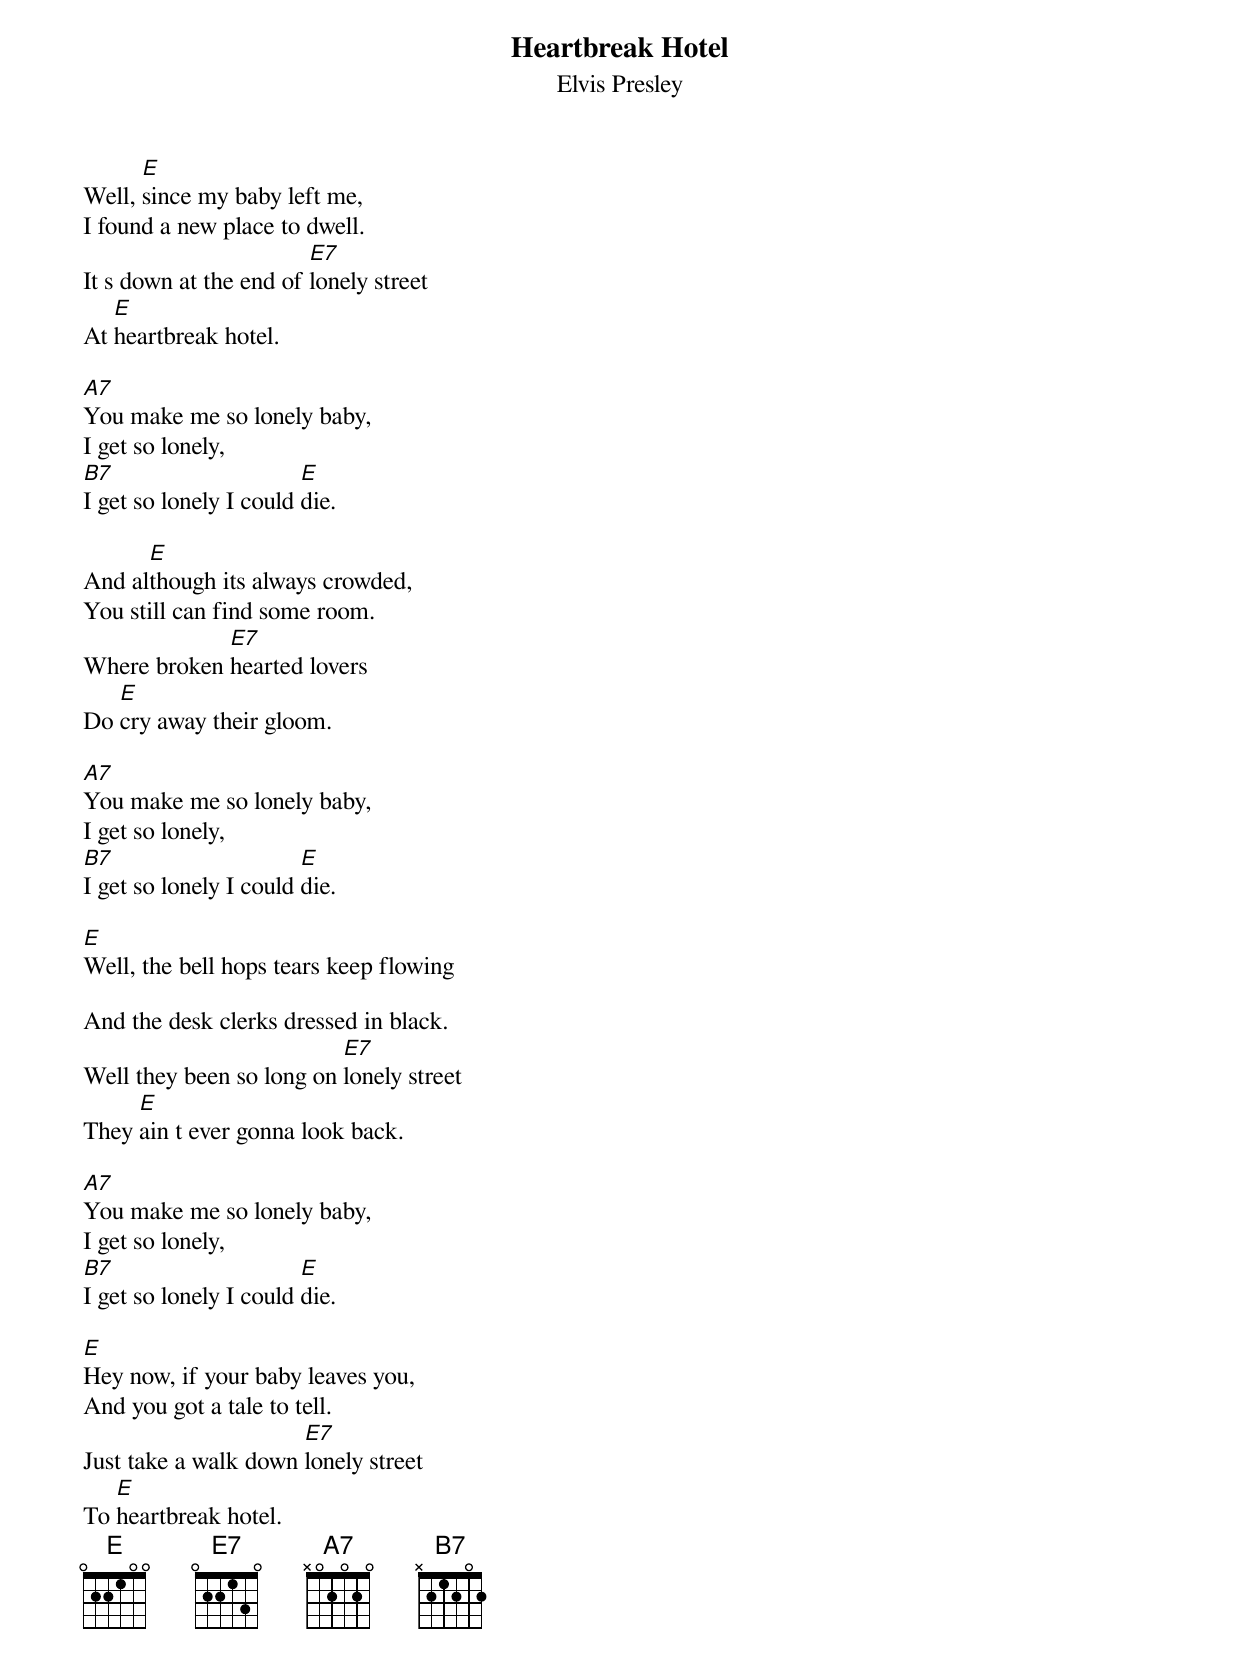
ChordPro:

{title: Heartbreak Hotel}
{subtitle: Elvis Presley}


Well, [E]since my baby left me,
I found a new place to dwell.
It s down at the end of [E7]lonely street
At [E]heartbreak hotel.

[A7]You make me so lonely baby,
I get so lonely,
[B7]I get so lonely I could [E]die.

And al[E]though its always crowded,
You still can find some room.
Where broken [E7]hearted lovers
Do [E]cry away their gloom.

[A7]You make me so lonely baby,
I get so lonely,
[B7]I get so lonely I could [E]die.

[E]Well, the bell hops tears keep flowing

And the desk clerks dressed in black.
Well they been so long on [E7]lonely street
They [E]ain t ever gonna look back.

[A7]You make me so lonely baby,
I get so lonely,
[B7]I get so lonely I could [E]die.

[E]Hey now, if your baby leaves you,
And you got a tale to tell.
Just take a walk down [E7]lonely street
To [E]heartbreak hotel.
